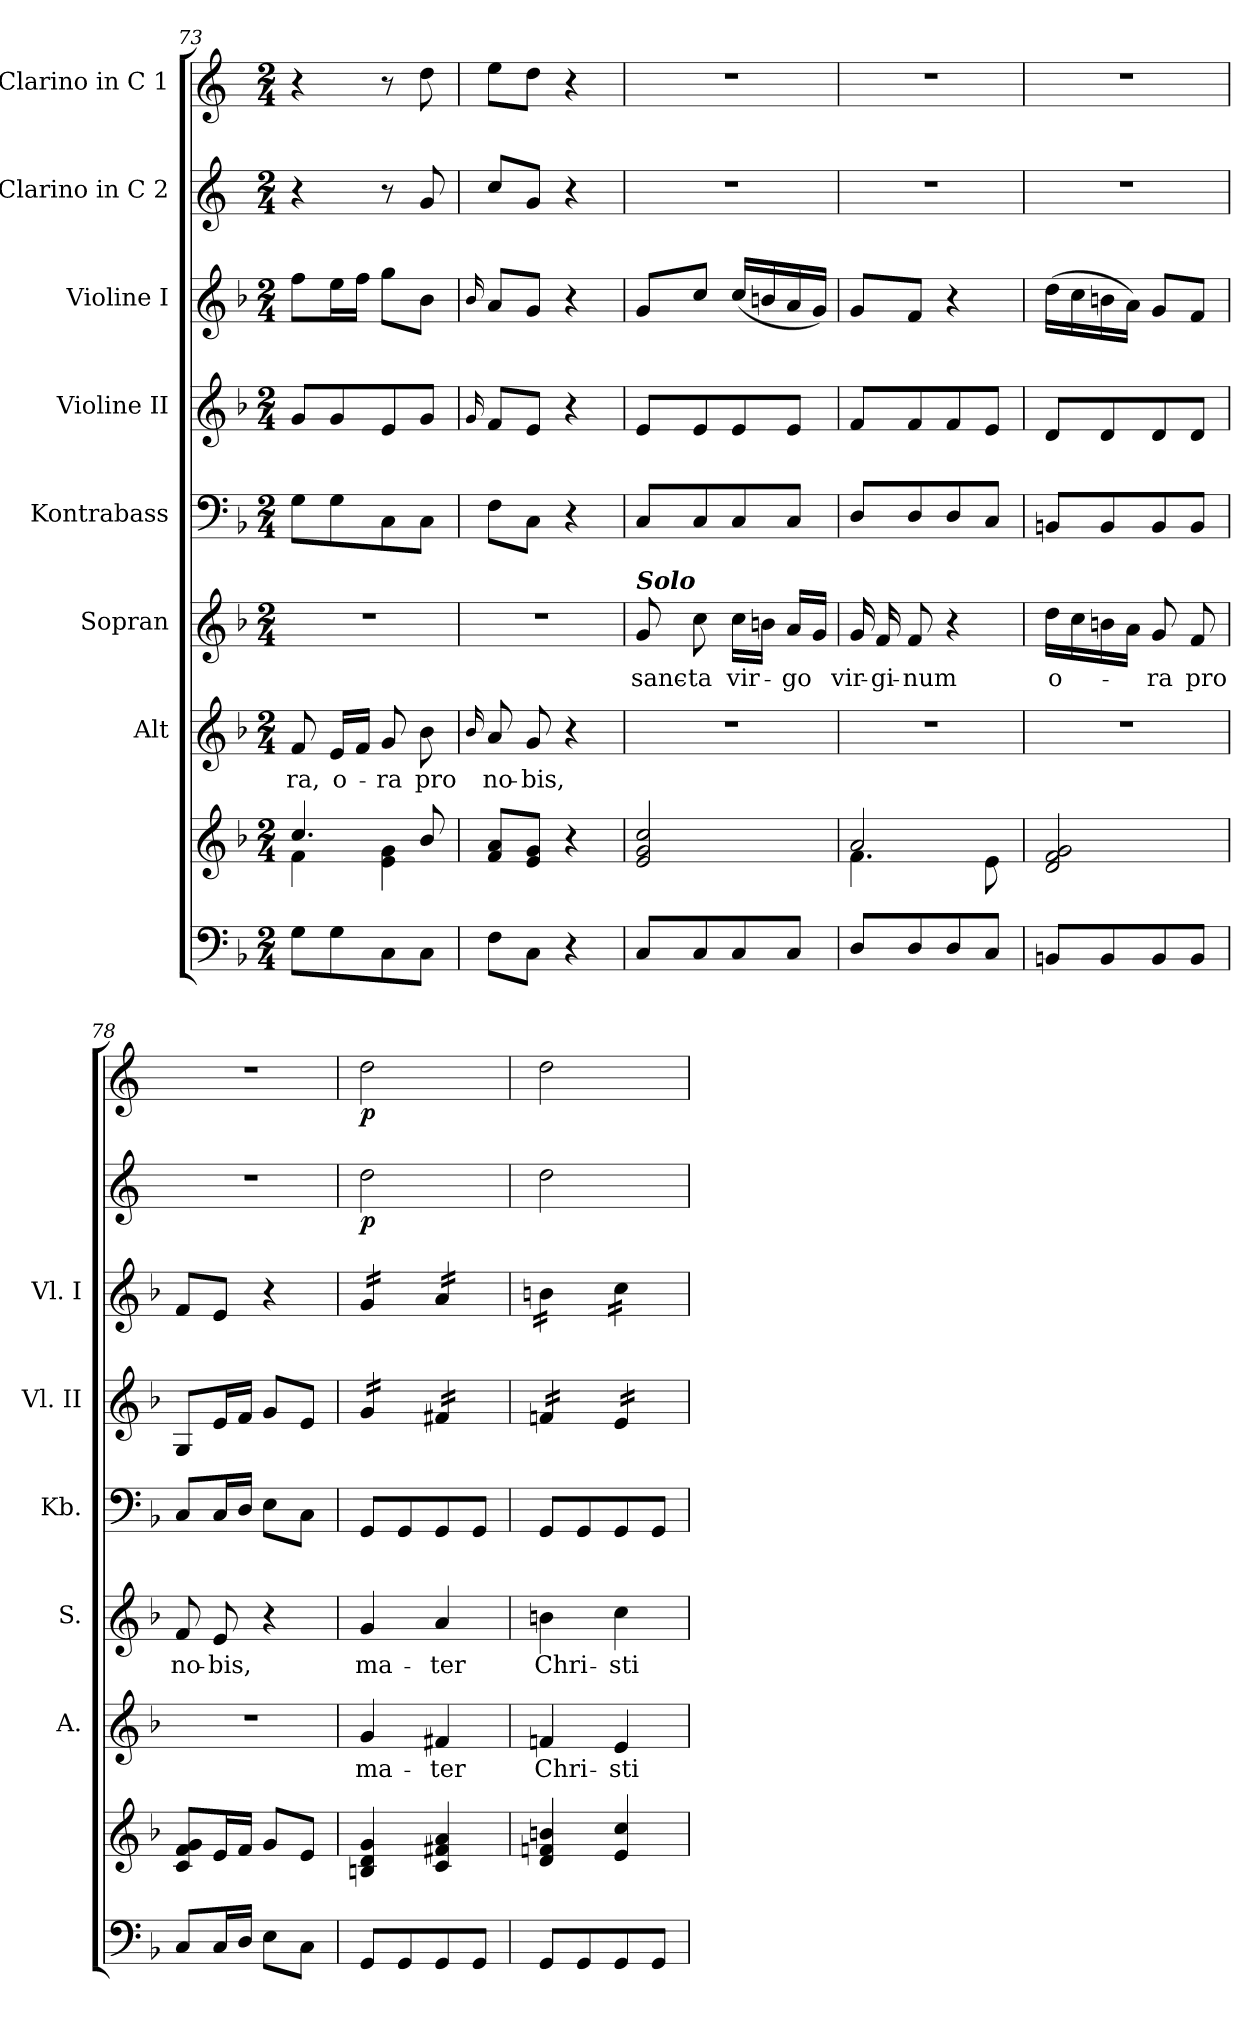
**kern	**kern	**kern	**text	**kern	**text	**kern	**kern	**kern	**kern	**dynam	**kern	**dynam
*part8	*part8	*part7	*part7	*part6	*part6	*part5	*part4	*part3	*part2	*part2	*part1	*part1
*staff9	*staff8	*staff7	*staff7	*staff6	*staff6	*staff5	*staff4	*staff3	*staff2	*staff2	*staff1	*staff1
*	*	*I"Alt	*	*I"Sopran	*	*I"Kontrabass	*I"Violine II	*I"Violine I	*I"Clarino in C 2	*	*I"Clarino in C 1	*
*	*	*I'A.	*	*I'S.	*	*I'Kb.	*I'Vl. II	*I'Vl. I	*	*	*	*
*clefF4	*clefG2	*clefG2	*	*clefG2	*	*clefF4	*clefG2	*clefG2	*clefG2	*	*clefG2	*
*	*	*	*	*	*	*ITrd7c12	*	*	*ITrd4c7	*	*ITrd4c7	*
*k[b-]	*k[b-]	*k[b-]	*	*k[b-]	*	*k[b-]	*k[b-]	*k[b-]	*k[b-]	*	*k[b-]	*
*F:	*F:	*F:	*	*F:	*	*F:	*F:	*F:	*F:	*	*F:	*
*M2/4	*M2/4	*M2/4	*	*M2/4	*	*M2/4	*M2/4	*M2/4	*M2/4	*	*M2/4	*
=73	=73	=73	=73	=73	=73	=73	=73	=73	=73	=73	=73	=73
*	*^	*	*	*	*	*	*	*	*	*	*	*
!	!	!	!	!LO:LY:b	!	!	!	!	!	!	!	!	!
8G\L	4.cc/	4f\	8f/	-ra,	2r	.	8GG\L	8g/L	8ff\L	4r	.	4r	.
!	!	!	!	!LO:LY:b	!	!	!	!	!	!	!	!	!
8G\	.	.	16e/LL	o-	.	.	8GG\	8g/	16ee\L	.	.	.	.
.	.	.	16f/JJ	.	.	.	.	.	16ff\JJ	.	.	.	.
!	!	!	!	!LO:LY:b	!	!	!	!	!	!	!	!	!
8C\	.	4e\ 4g\	8g/	-ra	.	.	8CC\	8e/	8gg\L	8r	.	8r	.
!	!	!	!	!LO:LY:b	!	!	!	!	!	!	!	!	!
8C\J	8b-/	.	8b-\	pro	.	.	8CC\J	8g/J	8b-\J	8c/	.	8g\	.
*	*v	*v	*	*	*	*	*	*	*	*	*	*	*
=74	=74	=74	=74	=74	=74	=74	=74	=74	=74	=74	=74	=74
.	.	16qqb-/	.	.	.	.	16qqg/	16qqb-/	.	.	.	.
!	!	!	!LO:LY:b	!	!	!	!	!	!	!	!	!
8F\L	8f/ 8a/L	8a/	no-	2r	.	8FF\L	8f/L	8a/L	8f/L	.	8a\L	.
!	!	!	!LO:LY:b	!	!	!	!	!	!	!	!	!
8C\J	8e/ 8g/J	8g/	-bis,	.	.	8CC\J	8e/J	8g/J	8c/J	.	8g\J	.
4r	4r	4r	.	.	.	4r	4r	4r	4r	.	4r	.
=75	=75	=75	=75	=75	=75	=75	=75	=75	=75	=75	=75	=75
!	!	!	!	!LO:TX:a:Bi:t=Solo	!	!	!	!	!	!	!	!
!	!	!	!	!	!LO:LY:b	!	!	!	!	!	!	!
8C/L	2e/ 2g/ 2cc/	2r	.	8g/	sanc-	8CC/L	8e/L	8g/L	2r	.	2r	.
!	!	!	!	!	!LO:LY:b	!	!	!	!	!	!	!
8C/	.	.	.	8cc\	-ta	8CC/	8e/	8cc/J	.	.	.	.
!	!	!	!	!	!LO:LY:b	!	!	!	!	!	!	!
8C/	.	.	.	16cc\LL	vir-	8CC/	8e/	(<16cc/LL	.	.	.	.
.	.	.	.	16bn\JJ	.	.	.	16bn/	.	.	.	.
!	!	!	!	!	!LO:LY:b	!	!	!	!	!	!	!
8C/J	.	.	.	16a/LL	-go	8CC/J	8e/J	16a/	.	.	.	.
.	.	.	.	16g/JJ	.	.	.	16g/JJ)	.	.	.	.
=76	=76	=76	=76	=76	=76	=76	=76	=76	=76	=76	=76	=76
*	*^	*	*	*	*	*	*	*	*	*	*	*
!	!	!	!	!	!	!LO:LY:b	!	!	!	!	!	!	!
8D/L	2a/	4.f\	2r	.	16g/	vir-	8DD/L	8f/L	8g/L	2r	.	2r	.
!	!	!	!	!	!	!LO:LY:b	!	!	!	!	!	!	!
.	.	.	.	.	16f/	-gi-	.	.	.	.	.	.	.
!	!	!	!	!	!	!LO:LY:b	!	!	!	!	!	!	!
8D/	.	.	.	.	8f/	-num	8DD/	8f/	8f/J	.	.	.	.
8D/	.	.	.	.	4r	.	8DD/	8f/	4r	.	.	.	.
8C/J	.	8e\	.	.	.	.	8CC/J	8e/J	.	.	.	.	.
!!LO:PB:g=z
=77	=77	=77	=77	=77	=77	=77	=77	=77	=77	=77	=77	=77	=77
!	!	!	!	!	!	!LO:LY:b	!	!	!	!	!	!	!
*	*v	*v	*	*	*	*	*	*	*	*	*	*	*
8BBn/L	2d/ 2f/ 2g/	2r	.	16dd\LL	o-	8BBBn/L	8d/L	(>16dd\LL	2r	.	2r	.
.	.	.	.	16cc\	.	.	.	16cc\	.	.	.	.
8BB/	.	.	.	16bn\	.	8BBB/	8d/	16bn\	.	.	.	.
.	.	.	.	16a\JJ	.	.	.	16a\JJ)	.	.	.	.
!	!	!	!	!	!LO:LY:b	!	!	!	!	!	!	!
8BB/	.	.	.	8g/	-ra	8BBB/	8d/	8g/L	.	.	.	.
!	!	!	!	!	!LO:LY:b	!	!	!	!	!	!	!
8BB/J	.	.	.	8f/	pro	8BBB/J	8d/J	8f/J	.	.	.	.
=78	=78	=78	=78	=78	=78	=78	=78	=78	=78	=78	=78	=78
!	!	!	!	!	!LO:LY:b	!	!	!	!	!	!	!
8C/L	8c/ 8f/ 8g/L	2r	.	8f/	no-	8CC/L	8G/L	8f/L	2r	.	2r	.
!	!	!	!	!	!LO:LY:b	!	!	!	!	!	!	!
16C/L	16e/L	.	.	8e/	-bis,	16CC/L	16e/L	8e/J	.	.	.	.
16D/JJ	16f/JJ	.	.	.	.	16DD/JJ	16f/JJ	.	.	.	.	.
8E\L	8g/L	.	.	4r	.	8EE\L	8g/L	4r	.	.	.	.
8C\J	8e/J	.	.	.	.	8CC\J	8e/J	.	.	.	.	.
=79	=79	=79	=79	=79	=79	=79	=79	=79	=79	=79	=79	=79
!	!	!	!LO:LY:b	!	!LO:LY:b	!	!	!	!	!LO:DY:b	!	!LO:DY:b
*	*	*	*	*	*	*	*tremolo	*	*	*	*	*
*	*	*	*	*	*	*	*	*tremolo	*	*	*	*
8GG/L	4Bn/ 4d/ 4g/	4g/	ma-	4g/	ma-	8GGG/L	16g/LL	16g/LL	2g\	p	2g\	p
.	.	.	.	.	.	.	16g/	16g/	.	.	.	.
8GG/	.	.	.	.	.	8GGG/	16g/	16g/	.	.	.	.
.	.	.	.	.	.	.	16g/JJ	16g/JJ	.	.	.	.
!	!	!	!LO:LY:b	!	!LO:LY:b	!	!	!	!	!	!	!
8GG/	4c/ 4f#X/ 4a/	4f#X/	-ter	4a/	-ter	8GGG/	16f#X/LL	16a/LL	.	.	.	.
.	.	.	.	.	.	.	16f#X/	16a/	.	.	.	.
8GG/J	.	.	.	.	.	8GGG/J	16f#X/	16a/	.	.	.	.
.	.	.	.	.	.	.	16f#X/JJ	16a/JJ	.	.	.	.
=80	=80	=80	=80	=80	=80	=80	=80	=80	=80	=80	=80	=80
!	!	!	!LO:LY:b	!	!LO:LY:b	!	!	!	!	!	!	!
8GG/L	4d/ 4fn/ 4bn/	4fn/	Chri-	4bn\	Chri-	8GGG/L	16fn/LL	16bn\LL	2g\	.	2g\	.
.	.	.	.	.	.	.	16fn/	16bn\	.	.	.	.
8GG/	.	.	.	.	.	8GGG/	16fn/	16bn\	.	.	.	.
.	.	.	.	.	.	.	16fn/JJ	16bn\JJ	.	.	.	.
!	!	!	!LO:LY:b	!	!LO:LY:b	!	!	!	!	!	!	!
8GG/	4e/ 4cc/	4e/	-sti	4cc\	-sti	8GGG/	16e/LL	16cc\LL	.	.	.	.
.	.	.	.	.	.	.	16e/	16cc\	.	.	.	.
8GG/J	.	.	.	.	.	8GGG/J	16e/	16cc\	.	.	.	.
.	.	.	.	.	.	.	16e/JJ	16cc\JJ	.	.	.	.
*	*	*	*	*	*	*	*	*Xtremolo	*	*	*	*
*	*	*	*	*	*	*	*Xtremolo	*	*	*	*	*
=	=	=	=	=	=	=	=	=	=	=	=	=
*-	*-	*-	*-	*-	*-	*-	*-	*-	*-	*-	*-	*-
